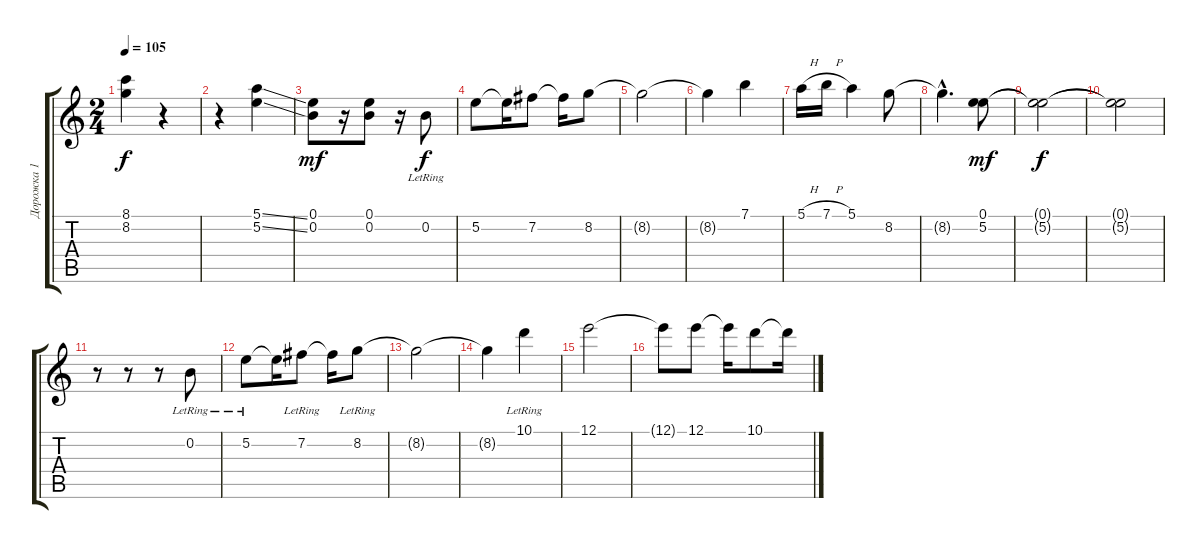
\track ("Дорожка 1" "Дорожка 1") {instrument distortionguitar}
\staff {score tabs}
\tuning (E4 B3 G3 D3 A2 E2) {hide}
\ts (2 4)
\tempo 105
\clef g2
\ks c
(8.1{t} 8.2{t}).4{dy f} r.4 |
r.4 (5.1{ss} 5.2{ss}).4 |
(0.1 0.2).8{dy mf} r.16 (0.1 0.2).8 r.16 0.2{lr}.8{dy f} |
5.2.8 5.2{t}.16 7.2.8 7.2{t}.16 8.2.8 |
8.2{t}.2 |
8.2{t}.4 7.1.4 |
5.1{h}.16 7.1{h}.16 5.1.4 8.2.8 |
8.2{hac t}.4{d} (0.1 5.2).8{dy mf} |
(0.1{t} 5.2{t}).2{dy f} |
(0.1{t} 5.2{t}).2 |
r.8 r.8 r.8 0.2{lr}.8 |
5.2{lr}.8 5.2{t}.16 7.2{lr}.8 7.2{t}.16 8.2{lr}.8 |
8.2{t}.2 |
8.2{t}.4 10.1{lr}.4 |
12.1.2 |
12.1{t}.8 12.1.8 12.1{t}.16 10.1.8 10.1{t}.16
